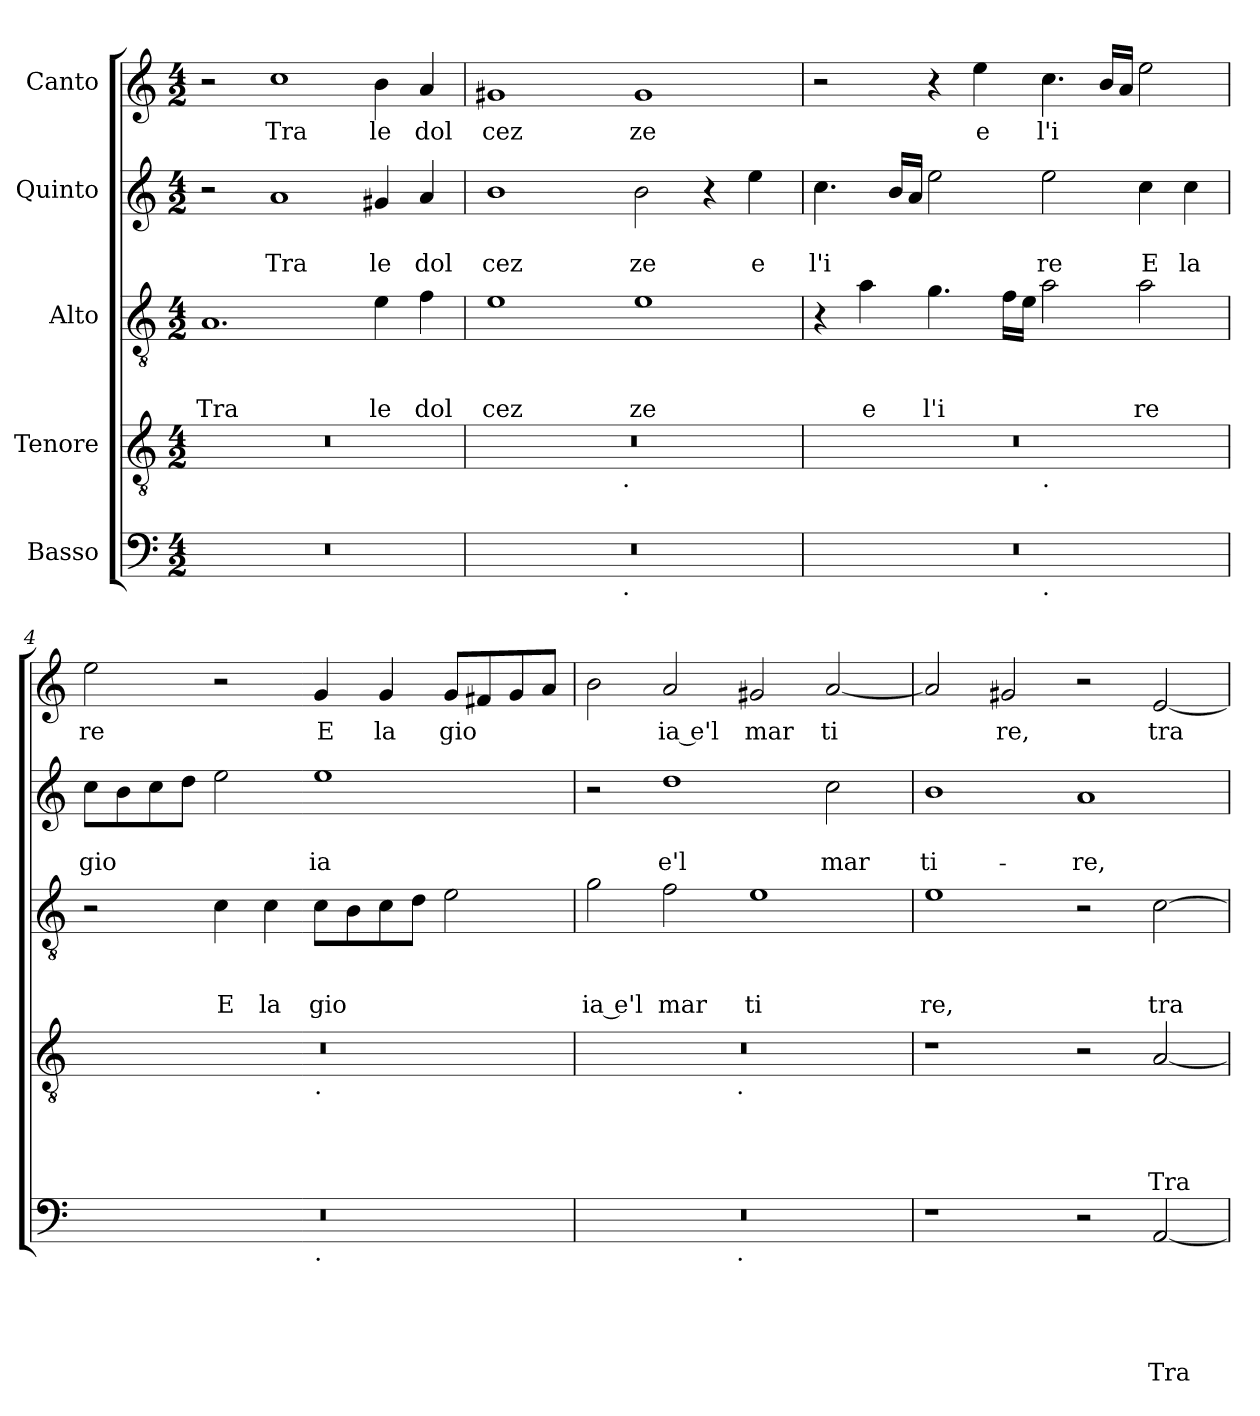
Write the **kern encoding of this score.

**kern	**text	**text	**text	**text	**text	**kern	**text	**text	**text	**text	**kern	**text	**text	**text	**kern	**text	**text	**kern	**text
*part5	*part5	*part5	*part5	*part5	*part5	*part4	*part4	*part4	*part4	*part4	*part3	*part3	*part3	*part3	*part2	*part2	*part2	*part1	*part1
*staff5	*staff5	*staff5	*staff5	*staff5	*staff5	*staff4	*staff4	*staff4	*staff4	*staff4	*staff3	*staff3	*staff3	*staff3	*staff2	*staff2	*staff2	*staff1	*staff1
*I"Basso	*	*	*	*	*	*I"Tenore	*	*	*	*	*I"Alto	*	*	*	*I"Quinto	*	*	*I"Canto	*
*clefF4	*	*	*	*	*	*clefGv2	*	*	*	*	*clefGv2	*	*	*	*clefG2	*	*	*clefG2	*
*k[]	*	*	*	*	*	*k[]	*	*	*	*	*k[]	*	*	*	*k[]	*	*	*k[]	*
*C:	*	*	*	*	*	*C:	*	*	*	*	*C:	*	*	*	*C:	*	*	*C:	*
*M4/2	*	*	*	*	*	*M4/2	*	*	*	*	*M4/2	*	*	*	*M4/2	*	*	*M4/2	*
=1	=1	=1	=1	=1	=1	=1	=1	=1	=1	=1	=1	=1	=1	=1	=1	=1	=1	=1	=1
!	!	!	!	!	!	!	!	!	!	!	!	!	!	!LO:LY:b	!	!	!	!	!
0r	.	.	.	.	.	0r	.	.	.	.	1.A	.	.	Tra	2r	.	.	2r	.
!	!	!	!	!	!	!	!	!	!	!	!	!	!	!	!	!	!LO:LY:b	!	!LO:LY:b
.	.	.	.	.	.	.	.	.	.	.	.	.	.	.	1a	.	Tra	1cc	Tra
!	!	!	!	!	!	!	!	!	!	!	!	!	!	!LO:LY:b	!	!	!LO:LY:b	!	!LO:LY:b
.	.	.	.	.	.	.	.	.	.	.	4e\	.	.	le	4g#X/	.	le	4b\	le
!	!	!	!	!	!	!	!	!	!	!	!	!	!	!LO:LY:b	!	!	!LO:LY:b	!	!LO:LY:b
.	.	.	.	.	.	.	.	.	.	.	4f\	.	.	dol	4a/	.	dol	4a/	dol
=2	=2	=2	=2	=2	=2	=2	=2	=2	=2	=2	=2	=2	=2	=2	=2	=2	=2	=2	=2
!	!	!	!	!	!	!	!	!	!	!	!	!	!	!LO:LY:b	!	!	!LO:LY:b	!	!LO:LY:b
*^	*	*	*	*	*	*^	*	*	*	*	*	*	*	*	*	*	*	*	*
0r	2ryy	.	.	.	.	.	0r	2ryy	.	.	.	.	1e	.	.	cez	1b	.	cez	1g#X	cez
.	4...ryy	.	.	.	.	.	.	4...ryy	.	.	.	.	.	.	.	.	.	.	.	.	.
!	!	!	!	!	!	!	!	!LO:TX:b:t=.	!	!	!	!	!	!	!	!	!	!	!	!	!
!	!LO:TX:b:t=.	!	!	!	!	!	!	!	!	!	!	!	!	!	!	!	!	!	!	!	!
.	1ryy	.	.	.	.	.	.	1ryy	.	.	.	.	.	.	.	.	.	.	.	.	.
!	!	!	!	!	!	!	!	!	!	!	!	!	!	!	!	!LO:LY:b	!	!	!LO:LY:b	!	!LO:LY:b
.	.	.	.	.	.	.	.	.	.	.	.	.	1e	.	.	ze	2b\	.	ze	1g#	ze
.	.	.	.	.	.	.	.	.	.	.	.	.	.	.	.	.	4r	.	.	.	.
!	!	!	!	!	!	!	!	!	!	!	!	!	!	!	!	!	!	!	!LO:LY:b	!	!
.	.	.	.	.	.	.	.	.	.	.	.	.	.	.	.	.	4ee\	.	e	.	.
.	32ryy	.	.	.	.	.	.	32ryy	.	.	.	.	.	.	.	.	.	.	.	.	.
=3	=3	=3	=3	=3	=3	=3	=3	=3	=3	=3	=3	=3	=3	=3	=3	=3	=3	=3	=3	=3	=3
!	!	!	!	!	!	!	!	!	!	!	!	!	!	!	!	!	!	!	!LO:LY:b	!	!
0r	1ryy	.	.	.	.	.	0r	1ryy	.	.	.	.	4r	.	.	.	4.cc\	.	l'i	2r	.
!	!	!	!	!	!	!	!	!	!	!	!	!	!	!	!	!LO:LY:b	!	!	!	!	!
.	.	.	.	.	.	.	.	.	.	.	.	.	4a\	.	.	e	.	.	.	.	.
.	.	.	.	.	.	.	.	.	.	.	.	.	.	.	.	.	16b/LL	.	.	.	.
.	.	.	.	.	.	.	.	.	.	.	.	.	.	.	.	.	16a/JJ	.	.	.	.
!	!	!	!	!	!	!	!	!	!	!	!	!	!	!	!	!LO:LY:b	!	!	!	!	!
.	.	.	.	.	.	.	.	.	.	.	.	.	4.g\	.	.	l'i	2ee\	.	.	4r	.
!	!	!	!	!	!	!	!	!	!	!	!	!	!	!	!	!	!	!	!	!	!LO:LY:b
.	.	.	.	.	.	.	.	.	.	.	.	.	.	.	.	.	.	.	.	4ee\	e
.	.	.	.	.	.	.	.	.	.	.	.	.	16f\LL	.	.	.	.	.	.	.	.
.	.	.	.	.	.	.	.	.	.	.	.	.	16e\JJ	.	.	.	.	.	.	.	.
!	!	!	!	!	!	!	!	!LO:TX:b:t=.	!	!	!	!	!	!	!	!	!	!	!	!	!
!	!LO:TX:b:t=.	!	!	!	!	!	!	!	!	!	!	!	!	!	!	!	!	!	!	!	!
!	!	!	!	!	!	!	!	!	!	!	!	!	!	!	!	!	!	!	!LO:LY:b	!	!LO:LY:b
.	1ryy	.	.	.	.	.	.	1ryy	.	.	.	.	2a\	.	.	.	2ee\	.	re	4.cc\	l'i
.	.	.	.	.	.	.	.	.	.	.	.	.	.	.	.	.	.	.	.	16b/LL	.
.	.	.	.	.	.	.	.	.	.	.	.	.	.	.	.	.	.	.	.	16a/JJ	.
!	!	!	!	!	!	!	!	!	!	!	!	!	!	!	!	!LO:LY:b	!	!	!LO:LY:b	!	!
.	.	.	.	.	.	.	.	.	.	.	.	.	2a\	.	.	re	4cc\	.	E	2ee\	.
!	!	!	!	!	!	!	!	!	!	!	!	!	!	!	!	!	!	!	!LO:LY:b	!	!
.	.	.	.	.	.	.	.	.	.	.	.	.	.	.	.	.	4cc\	.	la	.	.
=4	=4	=4	=4	=4	=4	=4	=4	=4	=4	=4	=4	=4	=4	=4	=4	=4	=4	=4	=4	=4	=4
!	!	!	!	!	!	!	!	!	!	!	!	!	!	!	!	!	!	!	!LO:LY:b	!	!LO:LY:b
0r	1ryy	.	.	.	.	.	0r	1ryy	.	.	.	.	2r	.	.	.	8cc\L	.	gio	2ee\	re
.	.	.	.	.	.	.	.	.	.	.	.	.	.	.	.	.	8b\	.	.	.	.
.	.	.	.	.	.	.	.	.	.	.	.	.	.	.	.	.	8cc\	.	.	.	.
.	.	.	.	.	.	.	.	.	.	.	.	.	.	.	.	.	8dd\J	.	.	.	.
!	!	!	!	!	!	!	!	!	!	!	!	!	!	!	!	!LO:LY:b	!	!	!	!	!
.	.	.	.	.	.	.	.	.	.	.	.	.	4c\	.	.	E	2ee\	.	.	2r	.
!	!	!	!	!	!	!	!	!	!	!	!	!	!	!	!	!LO:LY:b	!	!	!	!	!
.	.	.	.	.	.	.	.	.	.	.	.	.	4c\	.	.	la	.	.	.	.	.
!	!	!	!	!	!	!	!	!LO:TX:b:t=.	!	!	!	!	!	!	!	!	!	!	!	!	!
!	!LO:TX:b:t=.	!	!	!	!	!	!	!	!	!	!	!	!	!	!	!	!	!	!	!	!
!	!	!	!	!	!	!	!	!	!	!	!	!	!	!	!	!LO:LY:b	!	!	!LO:LY:b	!	!LO:LY:b
.	1ryy	.	.	.	.	.	.	1ryy	.	.	.	.	8c\L	.	.	gio	1ee	.	ia	4g/	E
.	.	.	.	.	.	.	.	.	.	.	.	.	8B\	.	.	.	.	.	.	.	.
!	!	!	!	!	!	!	!	!	!	!	!	!	!	!	!	!	!	!	!	!	!LO:LY:b
.	.	.	.	.	.	.	.	.	.	.	.	.	8c\	.	.	.	.	.	.	4g/	la
.	.	.	.	.	.	.	.	.	.	.	.	.	8d\J	.	.	.	.	.	.	.	.
!	!	!	!	!	!	!	!	!	!	!	!	!	!	!	!	!	!	!	!	!	!LO:LY:b
.	.	.	.	.	.	.	.	.	.	.	.	.	2e\	.	.	.	.	.	.	8g/L	gio
.	.	.	.	.	.	.	.	.	.	.	.	.	.	.	.	.	.	.	.	8f#X/	.
.	.	.	.	.	.	.	.	.	.	.	.	.	.	.	.	.	.	.	.	8g/	.
.	.	.	.	.	.	.	.	.	.	.	.	.	.	.	.	.	.	.	.	8a</J	.
=5	=5	=5	=5	=5	=5	=5	=5	=5	=5	=5	=5	=5	=5	=5	=5	=5	=5	=5	=5	=5	=5
!	!	!	!	!	!	!	!	!	!	!	!	!	!	!	!	!LO:LY:b:rj	!	!	!	!	!
0r	2ryy	.	.	.	.	.	0r	2ryy	.	.	.	.	2g\	.	.	ia e'l	2r	.	.	2b\	.
!	!	!	!	!	!	!	!	!	!	!	!	!	!	!	!	!LO:LY:b	!	!	!LO:LY:b	!	!LO:LY:b:rj
.	4...ryy	.	.	.	.	.	.	4...ryy	.	.	.	.	2f\	.	.	mar	1dd	.	e'l	2a/	ia e'l
!	!	!	!	!	!	!	!	!LO:TX:b:t=.	!	!	!	!	!	!	!	!	!	!	!	!	!
!	!LO:TX:b:t=.	!	!	!	!	!	!	!	!	!	!	!	!	!	!	!	!	!	!	!	!
.	1ryy	.	.	.	.	.	.	1ryy	.	.	.	.	.	.	.	.	.	.	.	.	.
!	!	!	!	!	!	!	!	!	!	!	!	!	!	!	!	!LO:LY:b	!	!	!	!	!LO:LY:b
.	.	.	.	.	.	.	.	.	.	.	.	.	1e	.	.	ti	.	.	.	2g#X/	mar
!	!	!	!	!	!	!	!	!	!	!	!	!	!	!	!	!	!	!	!LO:LY:b	!	!LO:LY:b
.	.	.	.	.	.	.	.	.	.	.	.	.	.	.	.	.	2cc\	.	mar	[<2a/	ti
.	32ryy	.	.	.	.	.	.	32ryy	.	.	.	.	.	.	.	.	.	.	.	.	.
!!LO:LB:g=z
=6	=6	=6	=6	=6	=6	=6	=6	=6	=6	=6	=6	=6	=6	=6	=6	=6	=6	=6	=6	=6	=6
!	!	!	!	!	!	!	!	!	!	!	!	!	!	!	!	!LO:LY:b	!	!	!LO:LY:b	!	!
*v	*v	*	*	*	*	*	*	*	*	*	*	*	*	*	*	*	*	*	*	*	*
*	*	*	*	*	*	*v	*v	*	*	*	*	*	*	*	*	*	*	*	*	*
1r	.	.	.	.	.	1r	.	.	.	.	1e	.	.	re,	1b	.	ti-	2a/]	.
!	!	!	!	!	!	!	!	!	!	!	!	!	!	!	!	!	!	!	!LO:LY:b
.	.	.	.	.	.	.	.	.	.	.	.	.	.	.	.	.	.	2g#X/	re,
!	!	!	!	!	!	!	!	!	!	!	!	!	!	!	!	!	!LO:LY:b	!	!
2r	.	.	.	.	.	2r	.	.	.	.	2r	.	.	.	1a	.	-re,	2r	.
!	!	!	!	!	!LO:LY:b	!	!	!	!	!LO:LY:b	!	!	!	!LO:LY:b	!	!	!	!	!LO:LY:b
[<2AA/	.	.	.	.	Tra	[<2A/	.	.	.	Tra	[>2c\	.	.	tra	.	.	.	[<2e/	tra
=	=	=	=	=	=	=	=	=	=	=	=	=	=	=	=	=	=	=	=
*-	*-	*-	*-	*-	*-	*-	*-	*-	*-	*-	*-	*-	*-	*-	*-	*-	*-	*-	*-
